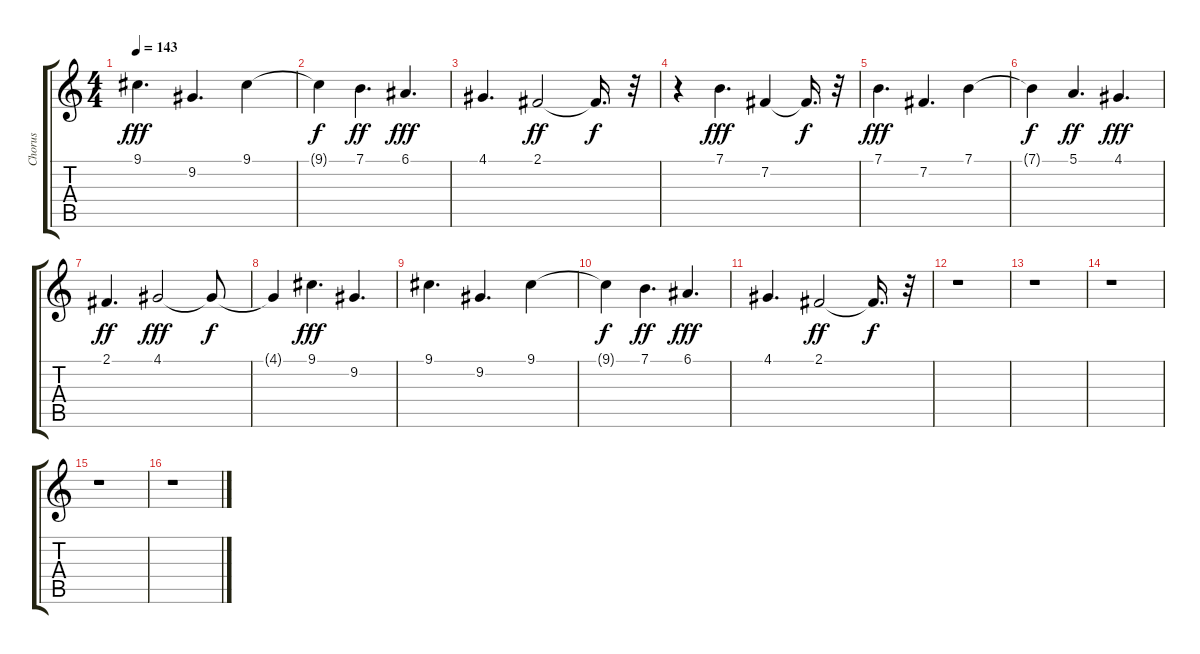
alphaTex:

\track ("Chorus" "Chorus") {instrument synthvoice}
\staff {score tabs}
\tuning (E4 B3 G3 D3 A2 E2) {hide}
\ts (4 4)
\tempo 143
\clef g2
\ks c
9.1.4{d dy fff} 9.2.4{d} 9.1.4 |
9.1{t}.4{dy f} 7.1.4{d dy ff} 6.1.4{d dy fff} |
4.1.4{d} 2.1.2{dy ff} 2.1{t}.16{d dy f} r.32 |
r.4 7.1.4{d dy fff} 7.2.4 7.2{t}.16{d dy f} r.32 |
7.1.4{d dy fff} 7.2.4{d} 7.1.4 |
7.1{t}.4{dy f} 5.1.4{d dy ff} 4.1.4{d dy fff} |
2.1.4{d dy ff} 4.1.2{dy fff} 4.1{t}.8{dy f} |
4.1{t}.4 9.1.4{d dy fff} 9.2.4{d} |
9.1.4{d} 9.2.4{d} 9.1.4 |
9.1{t}.4{dy f} 7.1.4{d dy ff} 6.1.4{d dy fff} |
4.1.4{d} 2.1.2{dy ff} 2.1{t}.16{d dy f} r.32 |
r.1 |
r.1 |
r.1 |
r.1 |
r.1
